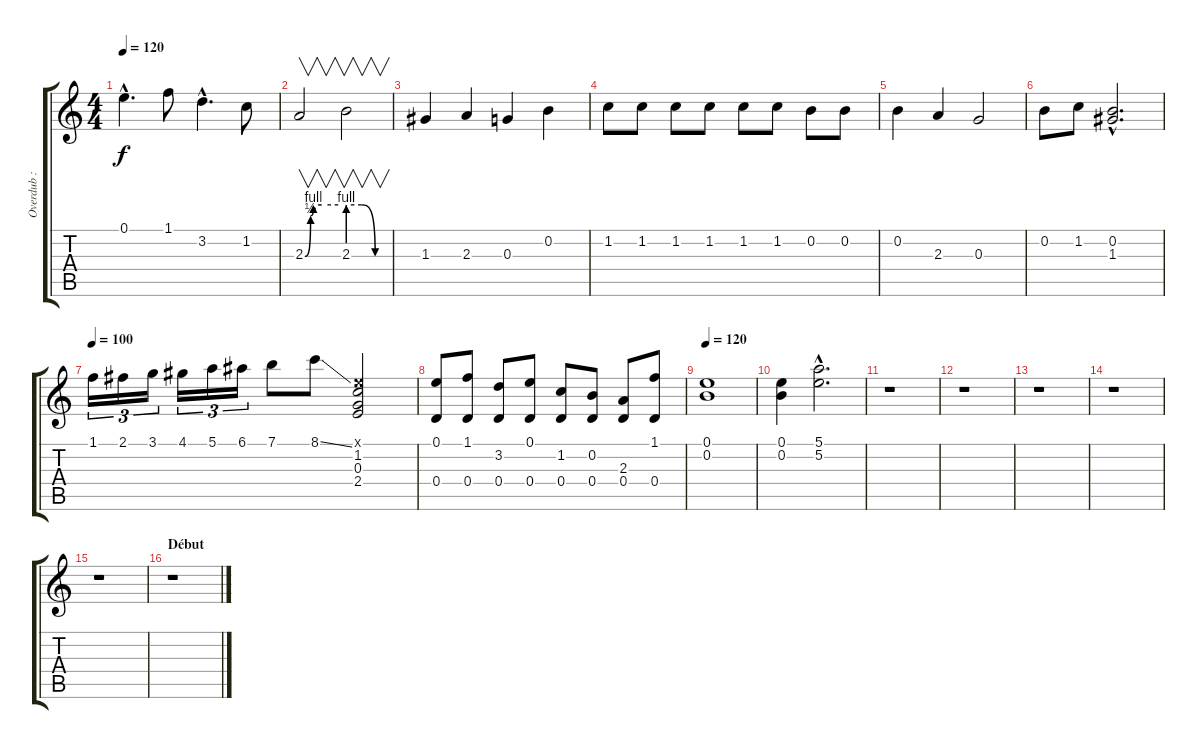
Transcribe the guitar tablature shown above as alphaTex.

\track ("Overdub : Piano" "Overdub : ") {instrument rockorgan}
\staff {score tabs}
\tuning (E5 B4 G4 D4 A3 E3) {hide}
\ts (4 4)
\tempo 120
\tempo 80
\tempo 120
\clef g2
\ks c
0.1{hac}.4{d dy f instrument rockorgan} 1.1.8 3.2{hac}.4{d} 1.2.8 |
2.3{be (custom 0 0 10 2 15 4 30 4 60 4)}.2{v} 2.3{be (custom 0 4 20 4 40 0 60 0)}.2{v} |
1.3.4 2.3.4 0.3.4 0.2.4 |
1.2.8 1.2.8 1.2.8 1.2.8 1.2.8 1.2.8 0.2.8 0.2.8 |
0.2.4 2.3.4 0.3.2 |
0.2.8 1.2.8 (0.2{hac} 1.3{hac}).2{d} |
\tempo 100
1.1.16{tu (3 2)} 2.1.16{tu (3 2)} 3.1.16{tu (3 2)} 4.1.16{tu (3 2)} 5.1.16{tu (3 2)} 6.1.16{tu (3 2)} 7.1.8 8.1{ss}.8 (0.1{x} 1.2 0.3 2.4).2 |
(0.1 0.4).8 (1.1 0.4).8 (3.2 0.4).8 (0.1 0.4).8 (1.2 0.4).8 (0.2 0.4).8 (2.3 0.4).8 (1.1 0.4).8 |
\tempo 120
(0.1 0.2).1 |
(0.1 0.2).4 (5.1{hac} 5.2{hac}).2{d} |
r.1 |
r.1 |
r.1 |
r.1 |
r.1 |
\section ("" "Début")
r.1
